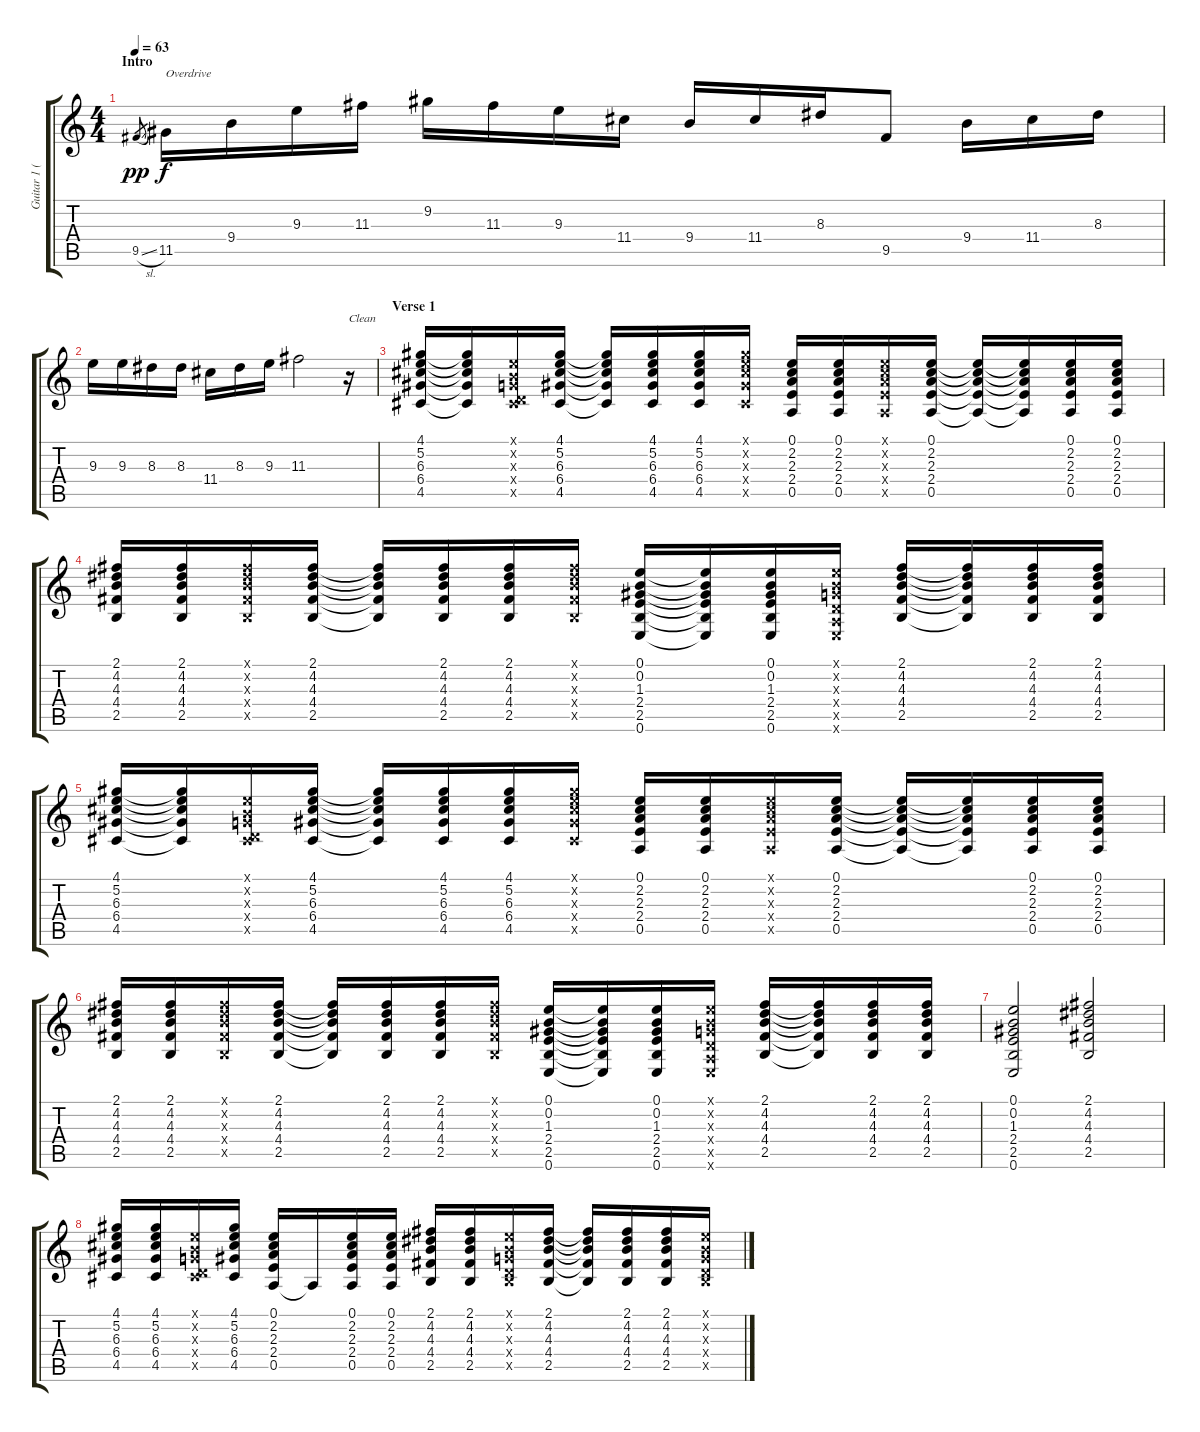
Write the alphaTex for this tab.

\track ("Guitar 1 (Solo)" "Guitar 1 (") {instrument electricguitarjazz}
\staff {score tabs}
\tuning (E4 B3 G3 D3 A2 E2) {hide}
\ts (4 4)
\section ("" "Intro")
\tempo 63
\clef g2
\ks c
9.5{sl}.8{gr dy pp instrument electricguitarjazz} 11.5.16{txt "Overdrive" dy f instrument overdrivenguitar} 9.4.16 9.3.16 11.3.16 9.2.16 11.3.16 9.3.16 11.4.16 9.4.16 11.4.16 8.3.16 9.5.8 9.4.16 11.4.16 8.3.16 |
9.3.16 9.3.16 8.3.16 8.3.16 11.4.16 8.3.16 9.3.16 11.3.2 r.16{txt "Clean"} |
\section ("" "Verse 1")
(4.1 5.2 6.3 6.4 4.5).16{volume 10 instrument electricguitarjazz} (4.1{t} 5.2{t} 6.3{t} 6.4{t} 4.5{t}).16 (0.1{x} 0.2{x} 0.3{x} 0.4{x} 4.5{x}).16 (4.1 5.2 6.3 6.4 4.5).16 (4.1{t} 5.2{t} 6.3{t} 6.4{t} 4.5{t}).16 (4.1 5.2 6.3 6.4 4.5).16 (4.1 5.2 6.3 6.4 4.5).16 (4.1{x} 5.2{x} 6.3{x} 6.4{x} 4.5{x}).16 (0.1 2.2 2.3 2.4 0.5).16 (0.1 2.2 2.3 2.4 0.5).16 (0.1{x} 2.2{x} 2.3{x} 2.4{x} 0.5{x}).16 (0.1 2.2 2.3 2.4 0.5).16 (0.1{t} 2.2{t} 2.3{t} 2.4{t} 0.5{t}).16 (0.1{t} 2.2{t} 2.3{t} 2.4{t} 0.5{t}).16 (0.1 2.2 2.3 2.4 0.5).16 (0.1 2.2 2.3 2.4 0.5).16 |
(2.1 4.2 4.3 4.4 2.5).16 (2.1 4.2 4.3 4.4 2.5).16 (2.1{x} 4.2{x} 4.3{x} 4.4{x} 2.5{x}).16 (2.1 4.2 4.3 4.4 2.5).16 (2.1{t} 4.2{t} 4.3{t} 4.4{t} 2.5{t}).16 (2.1 4.2 4.3 4.4 2.5).16 (2.1 4.2 4.3 4.4 2.5).16 (2.1{x} 4.2{x} 4.3{x} 4.4{x} 2.5{x}).16 (0.1 0.2 1.3 2.4 2.5 0.6).16 (0.1{t} 0.2{t} 1.3{t} 2.4{t} 2.5{t} 0.6{t}).16 (0.1 0.2 1.3 2.4 2.5 0.6).16 (0.1{x} 0.2{x} 0.3{x} 0.4{x} 0.5{x} 0.6{x}).16 (2.1 4.2 4.3 4.4 2.5).16 (2.1{t} 4.2{t} 4.3{t} 4.4{t} 2.5{t}).16 (2.1 4.2 4.3 4.4 2.5).16 (2.1 4.2 4.3 4.4 2.5).16 |
(4.1 5.2 6.3 6.4 4.5).16 (4.1{t} 5.2{t} 6.3{t} 6.4{t} 4.5{t}).16 (0.1{x} 0.2{x} 0.3{x} 0.4{x} 4.5{x}).16 (4.1 5.2 6.3 6.4 4.5).16 (4.1{t} 5.2{t} 6.3{t} 6.4{t} 4.5{t}).16 (4.1 5.2 6.3 6.4 4.5).16 (4.1 5.2 6.3 6.4 4.5).16 (4.1{x} 5.2{x} 6.3{x} 6.4{x} 4.5{x}).16 (0.1 2.2 2.3 2.4 0.5).16 (0.1 2.2 2.3 2.4 0.5).16 (0.1{x} 2.2{x} 2.3{x} 2.4{x} 0.5{x}).16 (0.1 2.2 2.3 2.4 0.5).16 (0.1{t} 2.2{t} 2.3{t} 2.4{t} 0.5{t}).16 (0.1{t} 2.2{t} 2.3{t} 2.4{t} 0.5{t}).16 (0.1 2.2 2.3 2.4 0.5).16 (0.1 2.2 2.3 2.4 0.5).16 |
(2.1 4.2 4.3 4.4 2.5).16 (2.1 4.2 4.3 4.4 2.5).16 (2.1{x} 4.2{x} 4.3{x} 4.4{x} 2.5{x}).16 (2.1 4.2 4.3 4.4 2.5).16 (2.1{t} 4.2{t} 4.3{t} 4.4{t} 2.5{t}).16 (2.1 4.2 4.3 4.4 2.5).16 (2.1 4.2 4.3 4.4 2.5).16 (2.1{x} 4.2{x} 4.3{x} 4.4{x} 2.5{x}).16 (0.1 0.2 1.3 2.4 2.5 0.6).16 (0.1{t} 0.2{t} 1.3{t} 2.4{t} 2.5{t} 0.6{t}).16 (0.1 0.2 1.3 2.4 2.5 0.6).16 (0.1{x} 0.2{x} 0.3{x} 0.4{x} 0.5{x} 0.6{x}).16 (2.1 4.2 4.3 4.4 2.5).16 (2.1{t} 4.2{t} 4.3{t} 4.4{t} 2.5{t}).16 (2.1 4.2 4.3 4.4 2.5).16 (2.1 4.2 4.3 4.4 2.5).16 |
(0.1 0.2 1.3 2.4 2.5 0.6).2 (2.1 4.2 4.3 4.4 2.5).2 |
(4.1 5.2 6.3 6.4 4.5).16 (4.1 5.2 6.3 6.4 4.5).16 (0.1{x} 0.2{x} 0.3{x} 0.4{x} 4.5{x}).16 (4.1 5.2 6.3 6.4 4.5).16 (0.1 2.2 2.3 2.4 0.5).16 0.5{t}.16 (0.1 2.2 2.3 2.4 0.5).16 (0.1 2.2 2.3 2.4 0.5).16 (2.1 4.2 4.3 4.4 2.5).16 (2.1 4.2 4.3 4.4 2.5).16 (0.1{x} 0.2{x} 0.3{x} 0.4{x} 2.5{x}).16 (2.1 4.2 4.3 4.4 2.5).16 (2.1{t} 4.2{t} 4.3{t} 4.4{t} 2.5{t}).16 (2.1 4.2 4.3 4.4 2.5).16 (2.1 4.2 4.3 4.4 2.5).16 (0.1{x} 0.2{x} 0.3{x} 0.4{x} 2.5{x}).16
